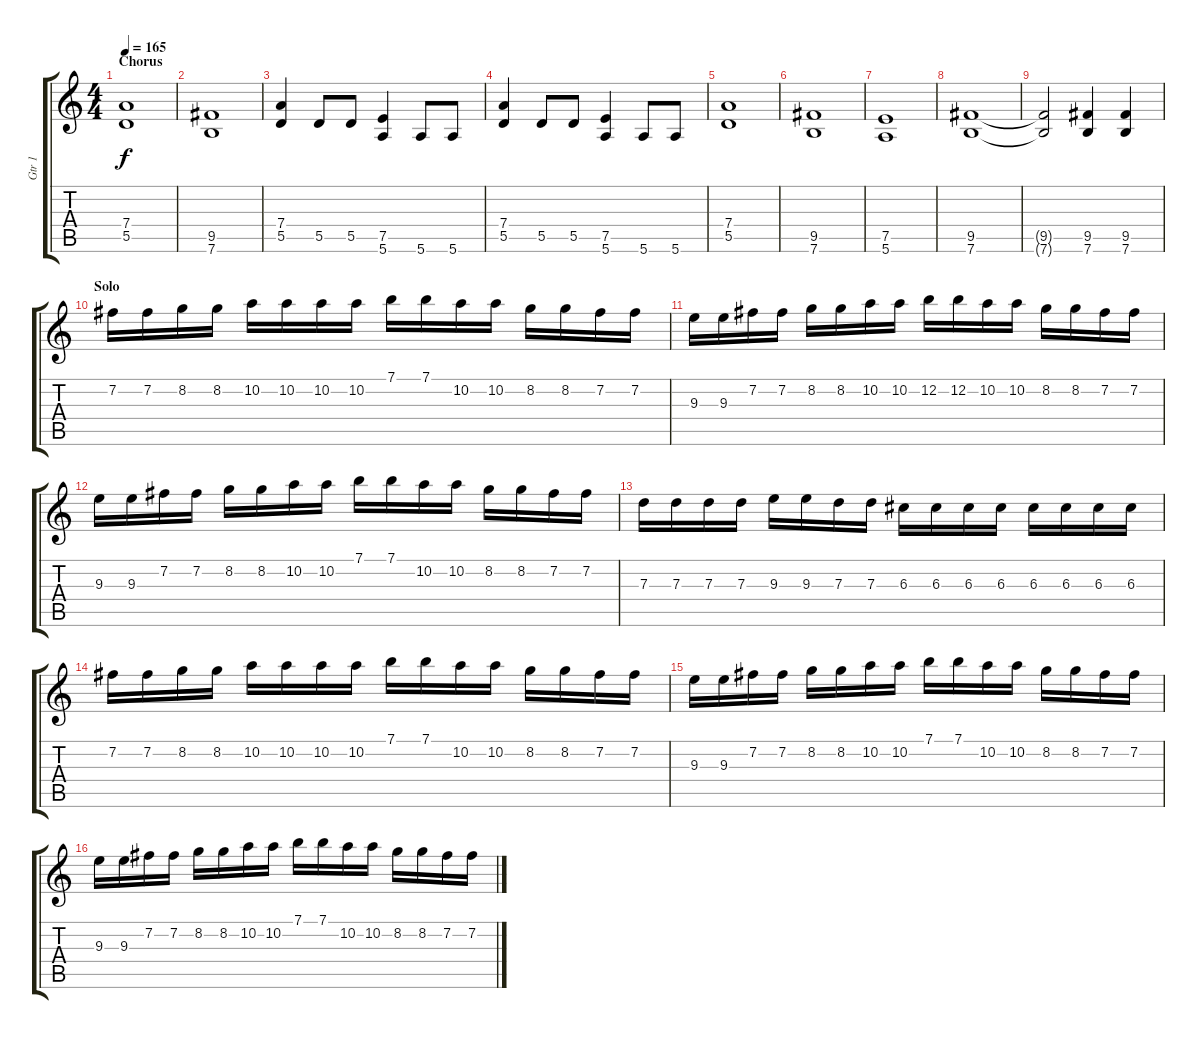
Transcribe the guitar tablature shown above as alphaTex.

\track ("Gtr 1" "Gtr 1") {instrument distortionguitar}
\staff {score tabs}
\tuning (E4 B3 G3 D3 A2 E2) {hide}
\ts (4 4)
\section ("" "Chorus")
\tempo 165
\clef g2
\ks c
(7.4 5.5).1{dy f} |
(9.5 7.6).1 |
(7.4 5.5).4 5.5.8 5.5.8 (7.5 5.6).4 5.6.8 5.6.8 |
(7.4 5.5).4 5.5.8 5.5.8 (7.5 5.6).4 5.6.8 5.6.8 |
(7.4 5.5).1 |
(9.5 7.6).1 |
(7.5 5.6).1 |
(9.5 7.6).1 |
(9.5{t} 7.6{t}).2 (9.5 7.6).4 (9.5 7.6).4 |
\section ("" "Solo")
7.2.16 7.2.16 8.2.16 8.2.16 10.2.16 10.2.16 10.2.16 10.2.16 7.1.16 7.1.16 10.2.16 10.2.16 8.2.16 8.2.16 7.2.16 7.2.16 |
9.3.16 9.3.16 7.2.16 7.2.16 8.2.16 8.2.16 10.2.16 10.2.16 12.2.16 12.2.16 10.2.16 10.2.16 8.2.16 8.2.16 7.2.16 7.2.16 |
9.3.16 9.3.16 7.2.16 7.2.16 8.2.16 8.2.16 10.2.16 10.2.16 7.1.16 7.1.16 10.2.16 10.2.16 8.2.16 8.2.16 7.2.16 7.2.16 |
7.3.16 7.3.16 7.3.16 7.3.16 9.3.16 9.3.16 7.3.16 7.3.16 6.3.16 6.3.16 6.3.16 6.3.16 6.3.16 6.3.16 6.3.16 6.3.16 |
7.2.16 7.2.16 8.2.16 8.2.16 10.2.16 10.2.16 10.2.16 10.2.16 7.1.16 7.1.16 10.2.16 10.2.16 8.2.16 8.2.16 7.2.16 7.2.16 |
9.3.16 9.3.16 7.2.16 7.2.16 8.2.16 8.2.16 10.2.16 10.2.16 7.1.16 7.1.16 10.2.16 10.2.16 8.2.16 8.2.16 7.2.16 7.2.16 |
9.3.16 9.3.16 7.2.16 7.2.16 8.2.16 8.2.16 10.2.16 10.2.16 7.1.16 7.1.16 10.2.16 10.2.16 8.2.16 8.2.16 7.2.16 7.2.16
